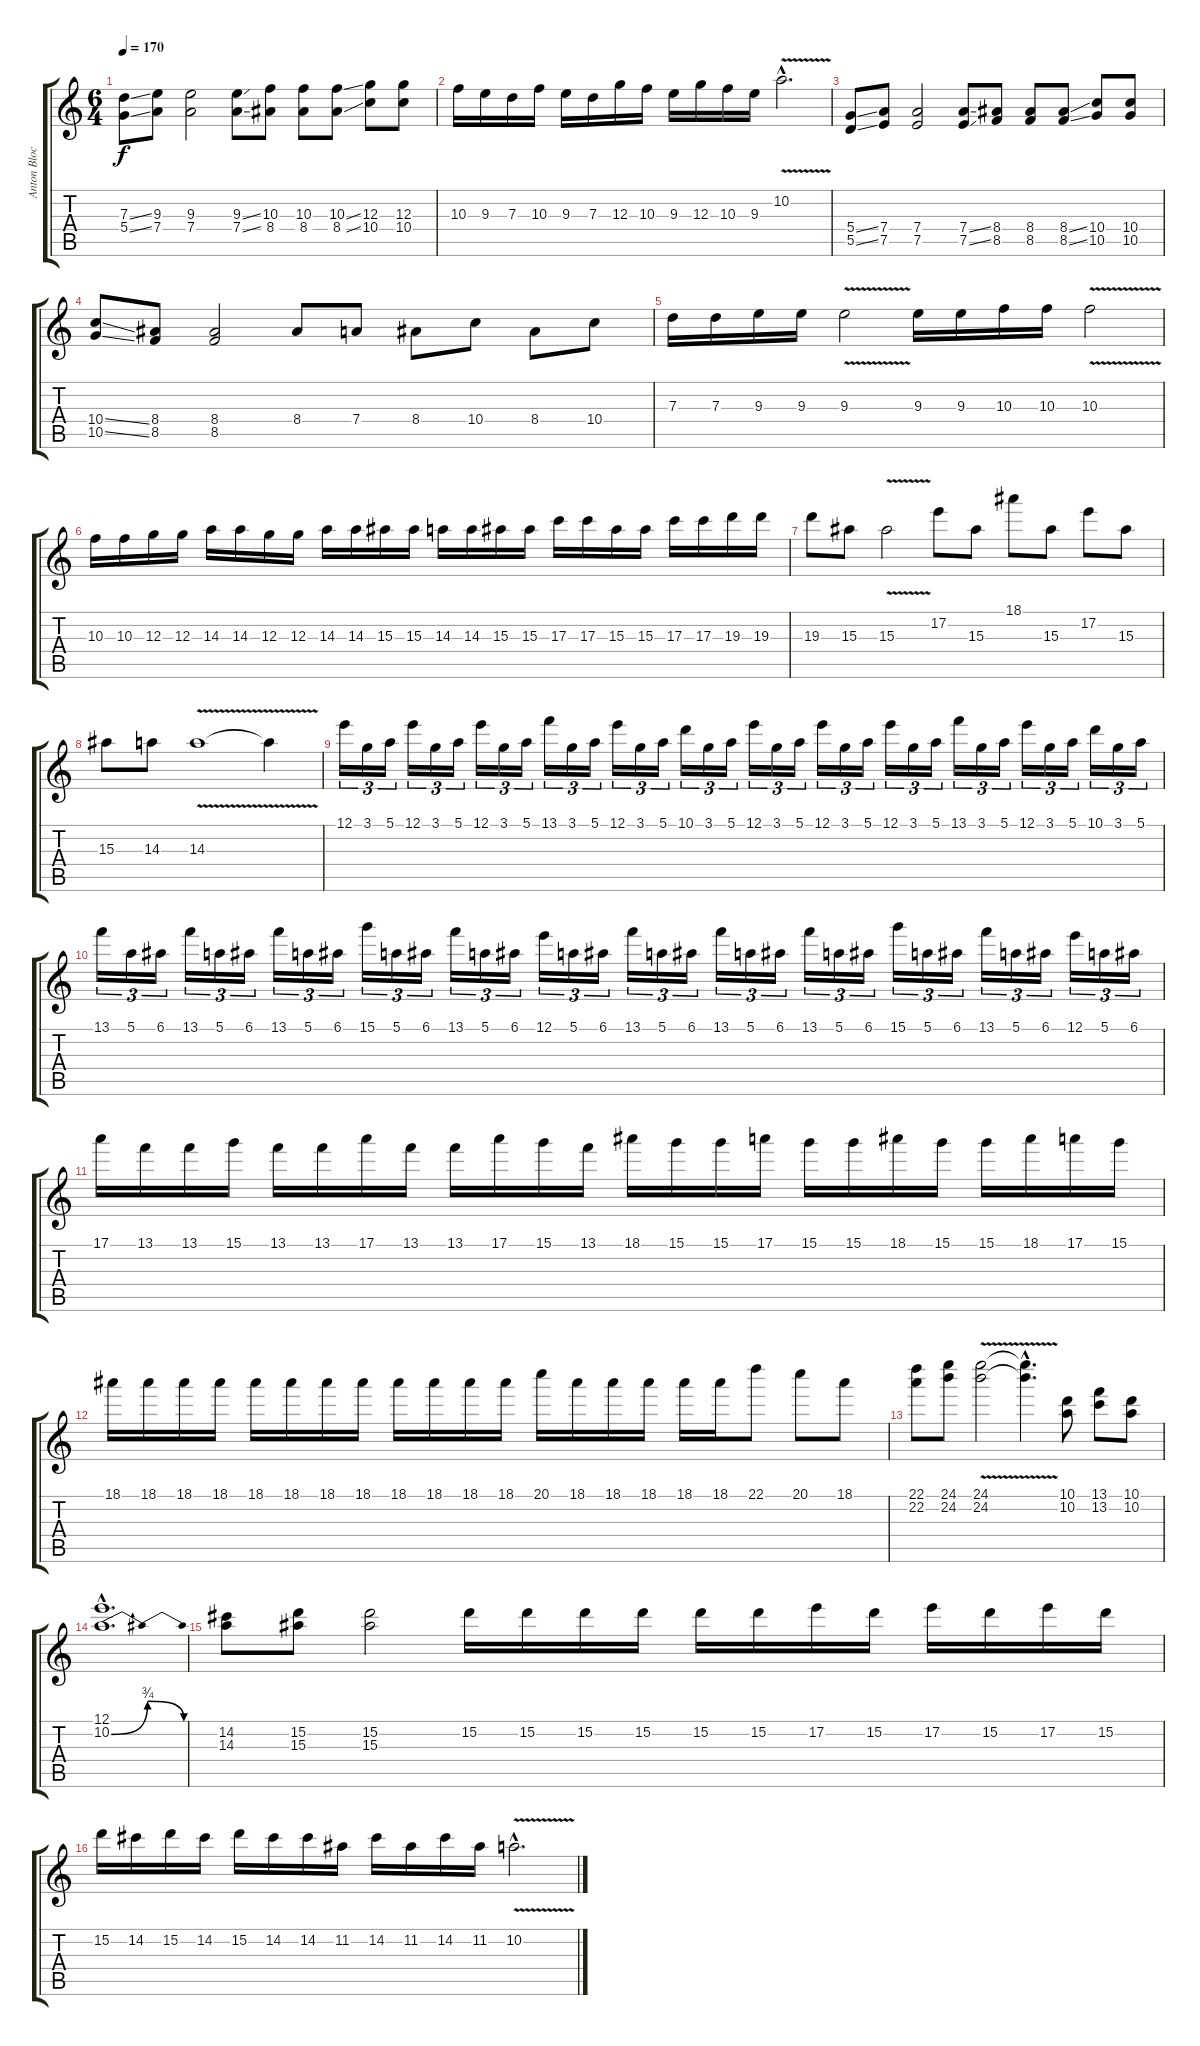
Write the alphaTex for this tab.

\track ("Anton Blochin guitar" "Anton Bloc") {instrument overdrivenguitar}
\staff {score tabs}
\tuning (E4 B3 G3 D3 A2 E2) {hide}
\ts (6 4)
\tempo 170
\clef g2
\ks c
(7.3{ss} 5.4{ss}).8{dy f} (9.3 7.4).8 (9.3 7.4).2 (9.3{ss} 7.4{ss}).8 (10.3 8.4).8 (10.3 8.4).8 (10.3{ss} 8.4{ss}).8 (12.3 10.4).8 (12.3 10.4).8 |
10.3.16 9.3.16 7.3.16 10.3.16 9.3.16 7.3.16 12.3.16 10.3.16 9.3.16 12.3.16 10.3.16 9.3.16 10.2{v hac}.2{d} |
(5.4{ss} 5.5{ss}).8 (7.4 7.5).8 (7.4 7.5).2 (7.4{ss} 7.5{ss}).8 (8.4 8.5).8 (8.4 8.5).8 (8.4{ss} 8.5{ss}).8 (10.4 10.5).8 (10.4 10.5).8 |
(10.4{ss} 10.5{ss}).8 (8.4 8.5).8 (8.4 8.5).2 8.4.8 7.4.8 8.4.8 10.4.8 8.4.8 10.4.8 |
7.3.16 7.3.16 9.3.16 9.3.16 9.3{v}.2 9.3.16 9.3.16 10.3.16 10.3.16 10.3{v}.2 |
10.3.16 10.3.16 12.3.16 12.3.16 14.3.16 14.3.16 12.3.16 12.3.16 14.3.16 14.3.16 15.3.16 15.3.16 14.3.16 14.3.16 15.3.16 15.3.16 17.3.16 17.3.16 15.3.16 15.3.16 17.3.16 17.3.16 19.3.16 19.3.16 |
19.3.8 15.3.8 15.3{v}.2 17.2.8 15.3.8 18.1.8 15.3.8 17.2.8 15.3.8 |
15.3.8 14.3.8 14.3{v}.1 14.3{t}.4 |
12.1.16{tu (3 2)} 3.1.16{tu (3 2)} 5.1.16{tu (3 2)} 12.1.16{tu (3 2)} 3.1.16{tu (3 2)} 5.1.16{tu (3 2)} 12.1.16{tu (3 2)} 3.1.16{tu (3 2)} 5.1.16{tu (3 2)} 13.1.16{tu (3 2)} 3.1.16{tu (3 2)} 5.1.16{tu (3 2)} 12.1.16{tu (3 2)} 3.1.16{tu (3 2)} 5.1.16{tu (3 2)} 10.1.16{tu (3 2)} 3.1.16{tu (3 2)} 5.1.16{tu (3 2)} 12.1.16{tu (3 2)} 3.1.16{tu (3 2)} 5.1.16{tu (3 2)} 12.1.16{tu (3 2)} 3.1.16{tu (3 2)} 5.1.16{tu (3 2)} 12.1.16{tu (3 2)} 3.1.16{tu (3 2)} 5.1.16{tu (3 2)} 13.1.16{tu (3 2)} 3.1.16{tu (3 2)} 5.1.16{tu (3 2)} 12.1.16{tu (3 2)} 3.1.16{tu (3 2)} 5.1.16{tu (3 2)} 10.1.16{tu (3 2)} 3.1.16{tu (3 2)} 5.1.16{tu (3 2)} |
13.1.16{tu (3 2)} 5.1.16{tu (3 2)} 6.1.16{tu (3 2)} 13.1.16{tu (3 2)} 5.1.16{tu (3 2)} 6.1.16{tu (3 2)} 13.1.16{tu (3 2)} 5.1.16{tu (3 2)} 6.1.16{tu (3 2)} 15.1.16{tu (3 2)} 5.1.16{tu (3 2)} 6.1.16{tu (3 2)} 13.1.16{tu (3 2)} 5.1.16{tu (3 2)} 6.1.16{tu (3 2)} 12.1.16{tu (3 2)} 5.1.16{tu (3 2)} 6.1.16{tu (3 2)} 13.1.16{tu (3 2)} 5.1.16{tu (3 2)} 6.1.16{tu (3 2)} 13.1.16{tu (3 2)} 5.1.16{tu (3 2)} 6.1.16{tu (3 2)} 13.1.16{tu (3 2)} 5.1.16{tu (3 2)} 6.1.16{tu (3 2)} 15.1.16{tu (3 2)} 5.1.16{tu (3 2)} 6.1.16{tu (3 2)} 13.1.16{tu (3 2)} 5.1.16{tu (3 2)} 6.1.16{tu (3 2)} 12.1.16{tu (3 2)} 5.1.16{tu (3 2)} 6.1.16{tu (3 2)} |
17.1.16 13.1.16 13.1.16 15.1.16 13.1.16 13.1.16 17.1.16 13.1.16 13.1.16 17.1.16 15.1.16 13.1.16 18.1.16 15.1.16 15.1.16 17.1.16 15.1.16 15.1.16 18.1.16 15.1.16 15.1.16 18.1.16 17.1.16 15.1.16 |
18.1.16 18.1.16 18.1.16 18.1.16 18.1.16 18.1.16 18.1.16 18.1.16 18.1.16 18.1.16 18.1.16 18.1.16 20.1.16 18.1.16 18.1.16 18.1.16 18.1.16 18.1.16 22.1.8 20.1.8 18.1.8 |
(22.1 22.2).8 (24.1 24.2).8 (24.1{v} 24.2{v}).2 (24.1{hac t} 24.2{hac t}).4{d} (10.1 10.2).8 (13.1 13.2).8 (10.1 10.2).8 |
(12.1{hac} 10.2{be (bendrelease 0 0 30 3 30 3 60 0) hac}).1{d} |
(14.2 14.3).8 (15.2 15.3).8 (15.2 15.3).2 15.2.16 15.2.16 15.2.16 15.2.16 15.2.16 15.2.16 17.2.16 15.2.16 17.2.16 15.2.16 17.2.16 15.2.16 |
15.2.16 14.2.16 15.2.16 14.2.16 15.2.16 14.2.16 14.2.16 11.2.16 14.2.16 11.2.16 14.2.16 11.2.16 10.2{v hac}.2{d}
